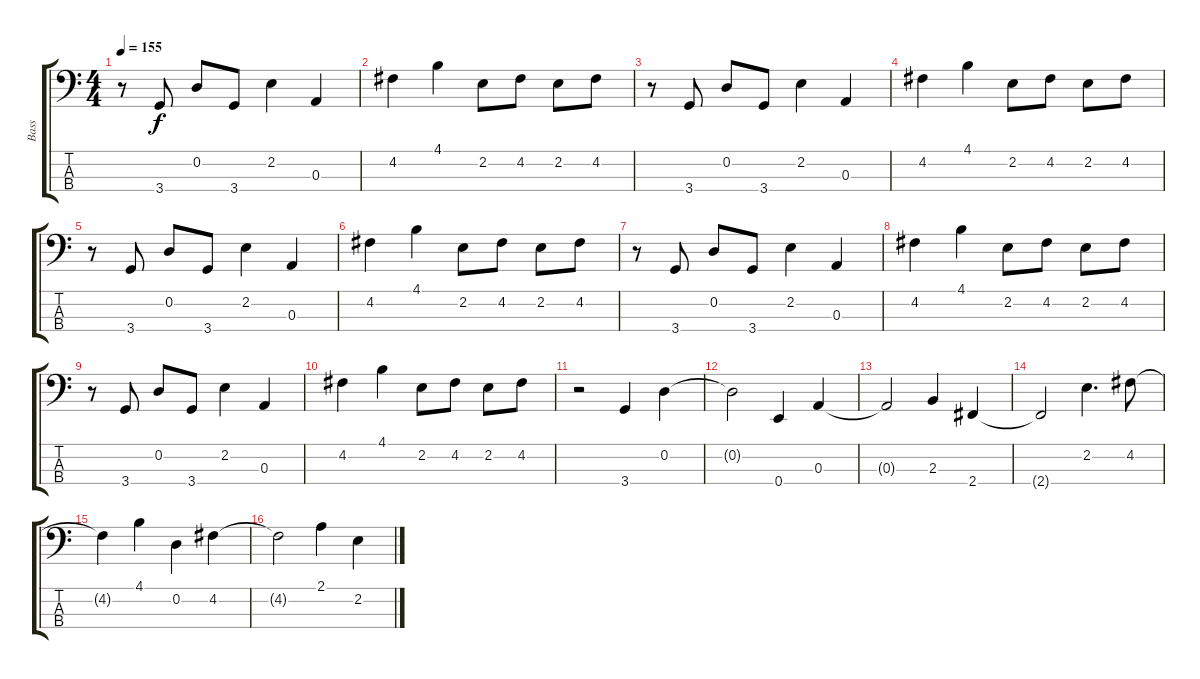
\track ("Bass" "Bass") {instrument electricbassfinger}
\staff {score tabs}
\tuning (G2 D2 A1 E1) {hide}
\ts (4 4)
\tempo 155
\clef f4
\ks c
r.8{dy f} 3.4.8 0.2.8 3.4.8 2.2.4 0.3.4 |
4.2.4 4.1.4 2.2.8 4.2.8 2.2.8 4.2.8 |
r.8 3.4.8 0.2.8 3.4.8 2.2.4 0.3.4 |
4.2.4 4.1.4 2.2.8 4.2.8 2.2.8 4.2.8 |
r.8 3.4.8 0.2.8 3.4.8 2.2.4 0.3.4 |
4.2.4 4.1.4 2.2.8 4.2.8 2.2.8 4.2.8 |
r.8 3.4.8 0.2.8 3.4.8 2.2.4 0.3.4 |
4.2.4 4.1.4 2.2.8 4.2.8 2.2.8 4.2.8 |
r.8 3.4.8 0.2.8 3.4.8 2.2.4 0.3.4 |
4.2.4 4.1.4 2.2.8 4.2.8 2.2.8 4.2.8 |
r.2 3.4.4 0.2.4 |
0.2{t}.2 0.4.4 0.3.4 |
0.3{t}.2 2.3.4 2.4.4 |
2.4{t}.2 2.2.4{d} 4.2.8 |
4.2{t}.4 4.1.4 0.2.4 4.2.4 |
4.2{t}.2 2.1.4 2.2.4
